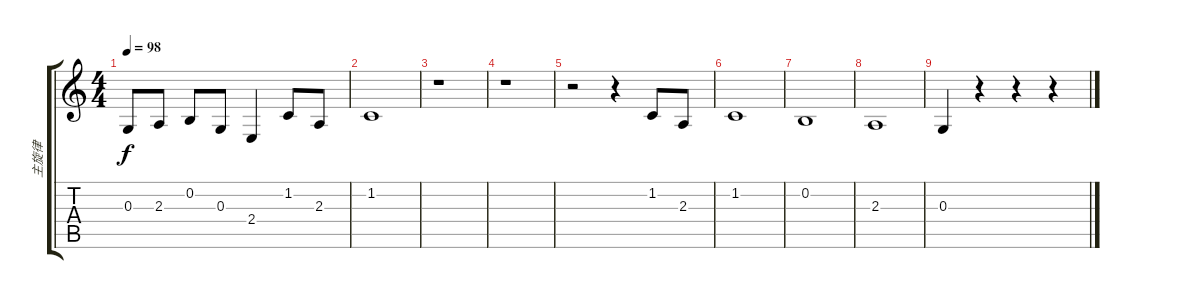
\track ("主旋律" "主旋律") {instrument flute}
\staff {score tabs}
\tuning (E4 B3 G3 D3 A2 E2) {hide}
\ts (4 4)
\tempo 98
\clef g2
\ks c
0.3.8{dy f} 2.3.8 0.2.8 0.3.8 2.4.4 1.2.8 2.3.8 |
1.2.1 |
r.1 |
r.1 |
r.2 r.4 1.2.8 2.3.8 |
1.2.1 |
0.2.1 |
2.3.1 |
0.3.4 r.4 r.4 r.4
